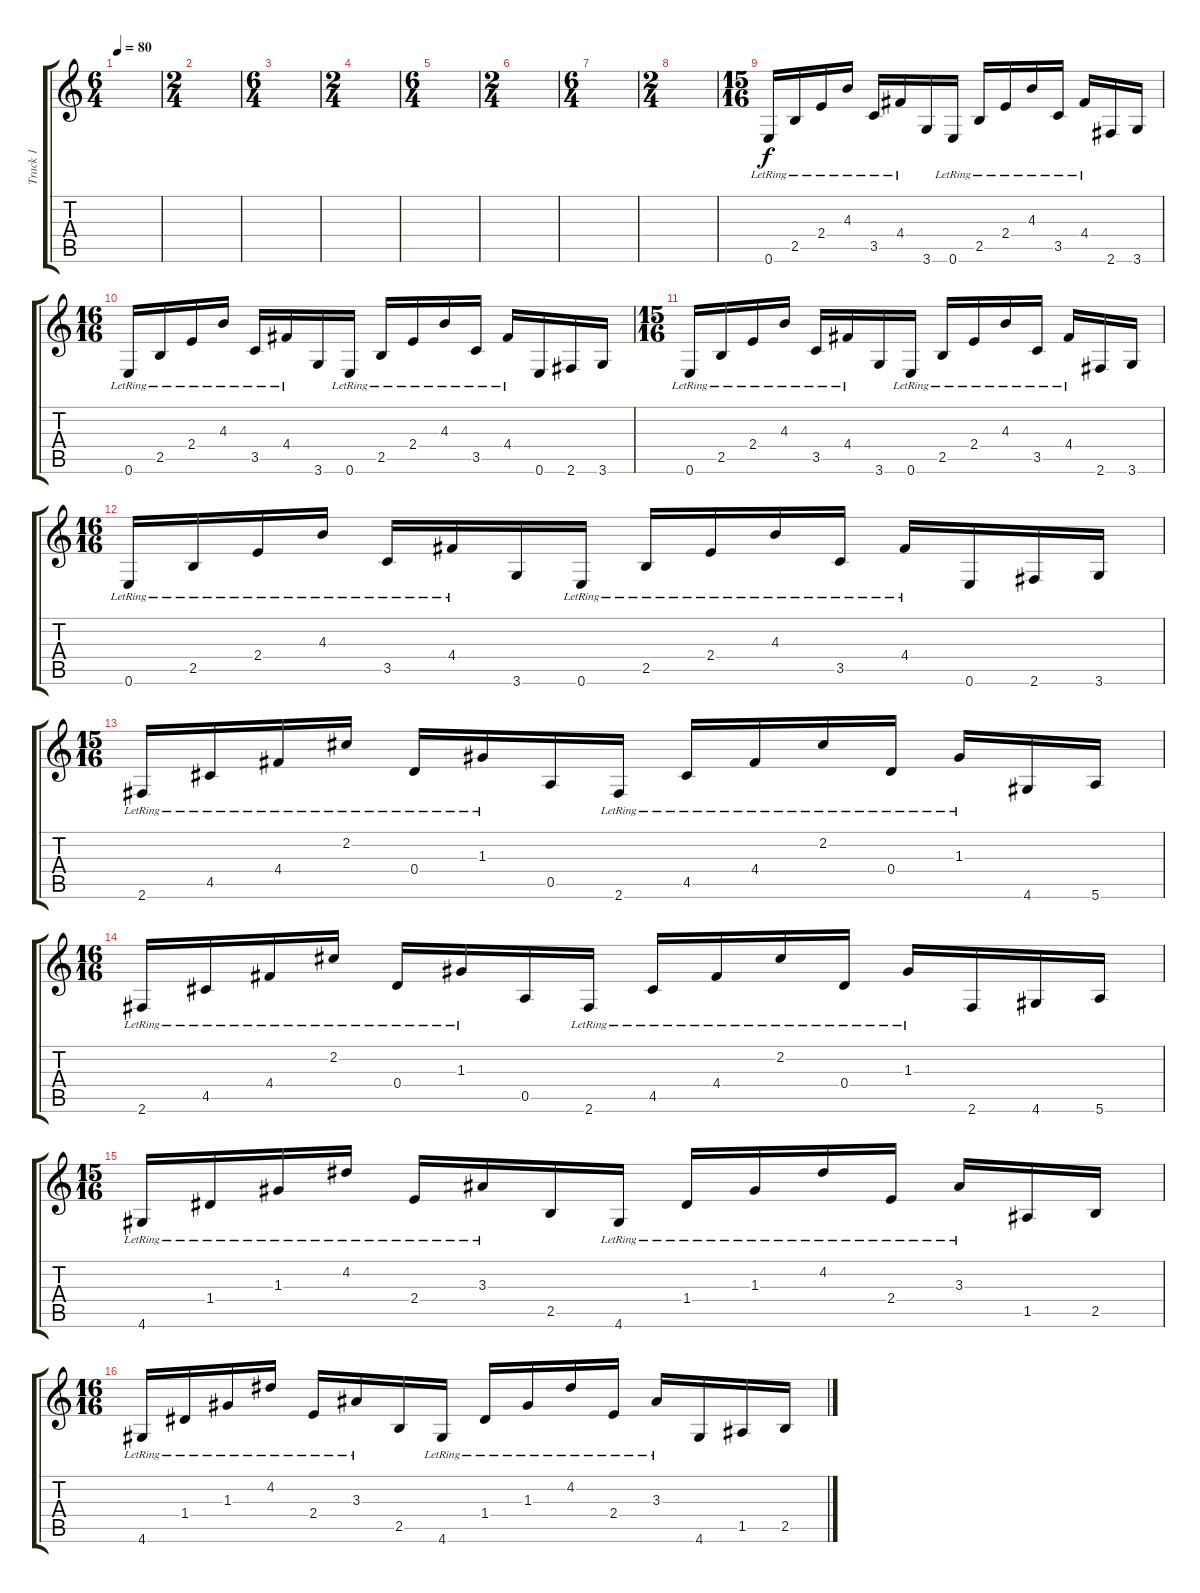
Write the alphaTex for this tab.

\track ("Track 1" "Track 1") {instrument acousticguitarsteel}
\staff {score tabs}
\tuning (E4 B3 G3 D3 A2 E2) {hide}
\ts (6 4)
\tempo 80
\clef g2
\ks c
|
\ts (2 4)
|
\ts (6 4)
|
\ts (2 4)
|
\ts (6 4)
|
\ts (2 4)
|
\ts (6 4)
|
\ts (2 4)
|
\ts (15 16)
0.6{lr}.16{dy f} 2.5{lr}.16 2.4{lr}.16 4.3{lr}.16 3.5{lr}.16 4.4{lr}.16 3.6.16 0.6{lr}.16 2.5{lr}.16 2.4{lr}.16 4.3{lr}.16 3.5{lr}.16 4.4{lr}.16 2.6.16 3.6.16 |
\ts (16 16)
0.6{lr}.16 2.5{lr}.16 2.4{lr}.16 4.3{lr}.16 3.5{lr}.16 4.4{lr}.16 3.6.16 0.6{lr}.16 2.5{lr}.16 2.4{lr}.16 4.3{lr}.16 3.5{lr}.16 4.4{lr}.16 0.6.16 2.6.16 3.6.16 |
\ts (15 16)
0.6{lr}.16 2.5{lr}.16 2.4{lr}.16 4.3{lr}.16 3.5{lr}.16 4.4{lr}.16 3.6.16 0.6{lr}.16 2.5{lr}.16 2.4{lr}.16 4.3{lr}.16 3.5{lr}.16 4.4{lr}.16 2.6.16 3.6.16 |
\ts (16 16)
0.6{lr}.16 2.5{lr}.16 2.4{lr}.16 4.3{lr}.16 3.5{lr}.16 4.4{lr}.16 3.6.16 0.6{lr}.16 2.5{lr}.16 2.4{lr}.16 4.3{lr}.16 3.5{lr}.16 4.4{lr}.16 0.6.16 2.6.16 3.6.16 |
\ts (15 16)
2.6{lr}.16 4.5{lr}.16 4.4{lr}.16 2.2{lr}.16 0.4{lr}.16 1.3{lr}.16 0.5.16 2.6{lr}.16 4.5{lr}.16 4.4{lr}.16 2.2{lr}.16 0.4{lr}.16 1.3{lr}.16 4.6.16 5.6.16 |
\ts (16 16)
2.6{lr}.16 4.5{lr}.16 4.4{lr}.16 2.2{lr}.16 0.4{lr}.16 1.3{lr}.16 0.5.16 2.6{lr}.16 4.5{lr}.16 4.4{lr}.16 2.2{lr}.16 0.4{lr}.16 1.3{lr}.16 2.6.16 4.6.16 5.6.16 |
\ts (15 16)
4.6{lr}.16 1.4{lr}.16 1.3{lr}.16 4.2{lr}.16 2.4{lr}.16 3.3{lr}.16 2.5.16 4.6{lr}.16 1.4{lr}.16 1.3{lr}.16 4.2{lr}.16 2.4{lr}.16 3.3{lr}.16 1.5.16 2.5.16 |
\ts (16 16)
4.6{lr}.16 1.4{lr}.16 1.3{lr}.16 4.2{lr}.16 2.4{lr}.16 3.3{lr}.16 2.5.16 4.6{lr}.16 1.4{lr}.16 1.3{lr}.16 4.2{lr}.16 2.4{lr}.16 3.3{lr}.16 4.6.16 1.5.16 2.5.16
